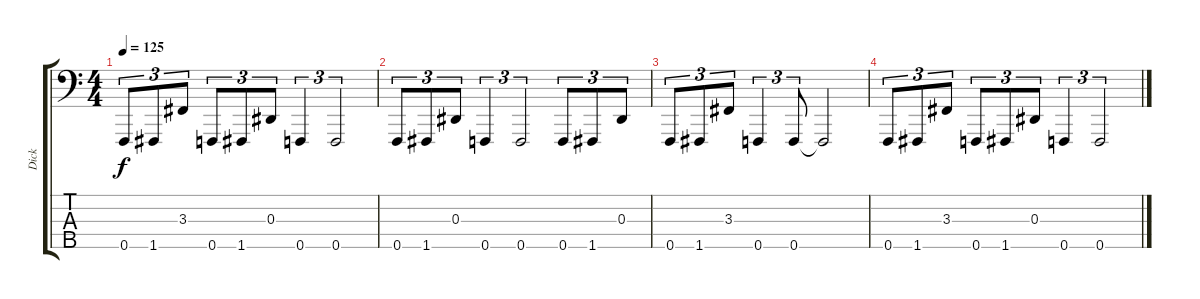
\track ("Dick" "Dick") {instrument electricbasspick}
\staff {score tabs}
\tuning (Db2 Ab1 Eb1 Bb0 F0) {hide}
\ts (4 4)
\tempo 125
\clef f4
\ks c
0.5.8{tu (3 2) dy f volume 0} 1.5.8{tu (3 2)} 3.3.8{tu (3 2)} 0.5.8{tu (3 2)} 1.5.8{tu (3 2)} 0.3.8{tu (3 2)} 0.5.4{tu (3 2)} 0.5.2{tu (3 2)} |
0.5.8{tu (3 2)} 1.5.8{tu (3 2)} 0.3.8{tu (3 2)} 0.5.4{tu (3 2)} 0.5.2{tu (3 2)} 0.5.8{tu (3 2)} 1.5.8{tu (3 2)} 0.3.8{tu (3 2)} |
0.5.8{tu (3 2)} 1.5.8{tu (3 2)} 3.3.8{tu (3 2)} 0.5.4{tu (3 2)} 0.5.8{tu (3 2)} 0.5{t}.2 |
0.5.8{tu (3 2)} 1.5.8{tu (3 2)} 3.3.8{tu (3 2)} 0.5.8{tu (3 2)} 1.5.8{tu (3 2)} 0.3.8{tu (3 2)} 0.5.4{tu (3 2)} 0.5.2{tu (3 2)}
